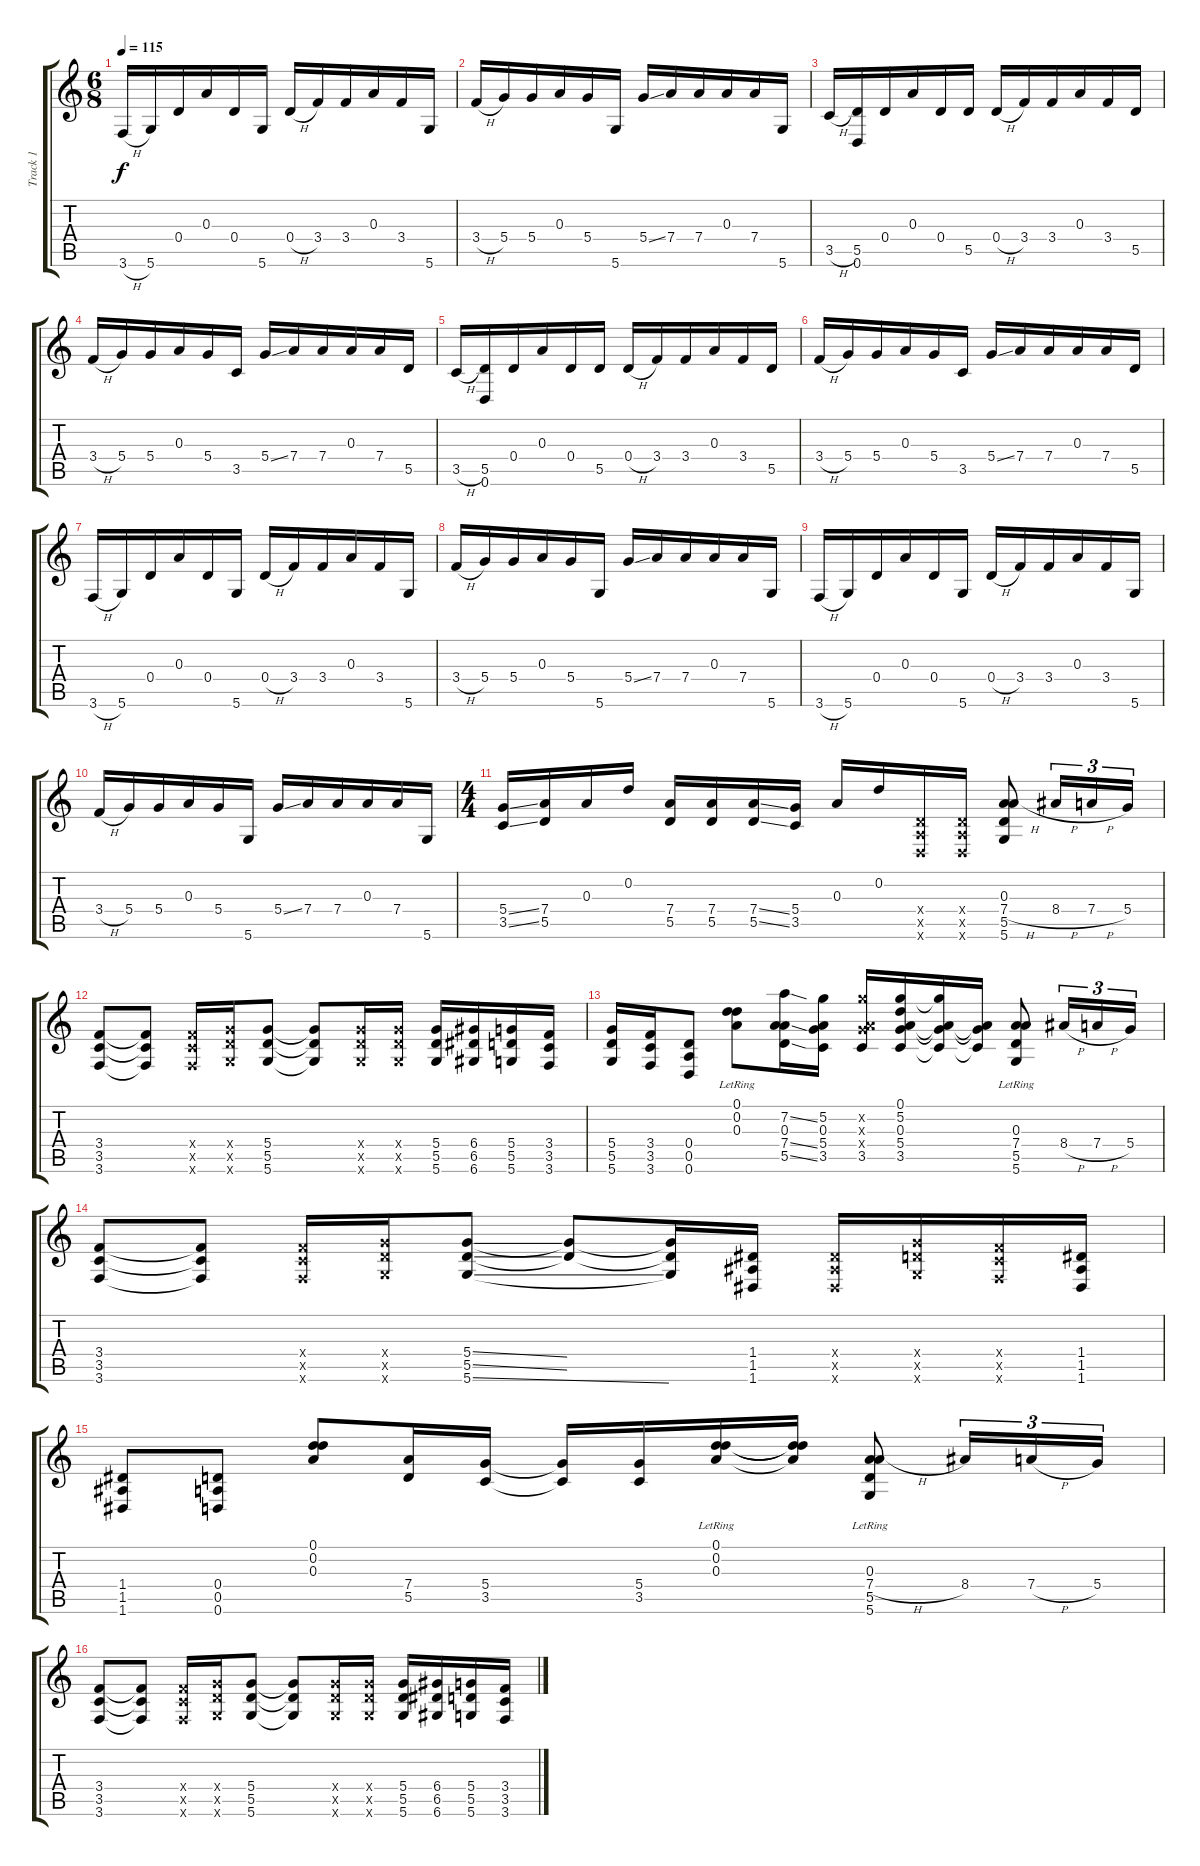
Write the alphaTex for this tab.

\track ("Track 1" "Track 1") {instrument overdrivenguitar}
\staff {score tabs}
\tuning (D4 D4 A3 D3 A2 D2) {hide}
\ts (6 8)
\tempo 115
\clef g2
\ks c
3.6{h}.16{dy f} 5.6.16 0.4.16 0.3.16 0.4.16 5.6.16 0.4{h}.16 3.4.16 3.4.16 0.3.16 3.4.16 5.6.16 |
3.4{h}.16 5.4.16 5.4.16 0.3.16 5.4.16 5.6.16 5.4{ss}.16 7.4.16 7.4.16 0.3.16 7.4.16 5.6.16 |
3.5{h}.16 (5.5 0.6).16 0.4.16 0.3.16 0.4.16 5.5.16 0.4{h}.16 3.4.16 3.4.16 0.3.16 3.4.16 5.5.16 |
3.4{h}.16 5.4.16 5.4.16 0.3.16 5.4.16 3.5.16 5.4{ss}.16 7.4.16 7.4.16 0.3.16 7.4.16 5.5.16 |
3.5{h}.16 (5.5 0.6).16 0.4.16 0.3.16 0.4.16 5.5.16 0.4{h}.16 3.4.16 3.4.16 0.3.16 3.4.16 5.5.16 |
3.4{h}.16 5.4.16 5.4.16 0.3.16 5.4.16 3.5.16 5.4{ss}.16 7.4.16 7.4.16 0.3.16 7.4.16 5.5.16 |
3.6{h}.16 5.6.16 0.4.16 0.3.16 0.4.16 5.6.16 0.4{h}.16 3.4.16 3.4.16 0.3.16 3.4.16 5.6.16 |
3.4{h}.16 5.4.16 5.4.16 0.3.16 5.4.16 5.6.16 5.4{ss}.16 7.4.16 7.4.16 0.3.16 7.4.16 5.6.16 |
3.6{h}.16 5.6.16 0.4.16 0.3.16 0.4.16 5.6.16 0.4{h}.16 3.4.16 3.4.16 0.3.16 3.4.16 5.6.16 |
3.4{h}.16 5.4.16 5.4.16 0.3.16 5.4.16 5.6.16 5.4{ss}.16 7.4.16 7.4.16 0.3.16 7.4.16 5.6.16 |
\ts (4 4)
(5.4{ss} 3.5{ss}).16 (7.4 5.5).16 0.3.16 0.2.16 (7.4 5.5).16 (7.4 5.5).16 (7.4{ss} 5.5{ss}).16 (5.4 3.5).16 0.3.16 0.2.16 (0.4{x} 0.5{x} 0.6{x}).16 (0.4{x} 0.5{x} 0.6{x}).16 (0.3 7.4{h} 5.5 5.6).8 8.4{h}.16{tu (3 2)} 7.4{h}.16{tu (3 2)} 5.4.16{tu (3 2)} |
(3.4 3.5 3.6).8 (3.4{t} 3.5{t} 3.6{t}).8 (3.4{x} 3.5{x} 3.6{x}).16 (5.4{x} 5.5{x} 5.6{x}).16 (5.4 5.5 5.6).8 (5.4{t} 5.5{t} 5.6{t}).8 (5.4{x} 5.5{x} 5.6{x}).16 (5.4{x} 5.5{x} 5.6{x}).16 (5.4 5.5 5.6).16 (6.4 6.5 6.6).16 (5.4 5.5 5.6).16 (3.4 3.5 3.6).16 |
(5.4 5.5 5.6).16 (3.4 3.5 3.6).16 (0.4 0.5 0.6).8 (0.1{lr} 0.2{lr} 0.3{lr}).8 (7.2{ss} 0.3 7.4{ss} 5.5{ss}).16 (5.2 0.3 5.4 3.5).16 (5.2{x} 0.3{x} 5.4{x} 3.5).16 (0.1 5.2 0.3 5.4 3.5).16 (5.2{t} 0.3{t} 5.4{t} 3.5{t}).16 (0.3{t} 5.4{t} 3.5{t}).16 (0.3 7.4{lr} 5.5{lr} 5.6{lr}).8 8.4{h}.16{tu (3 2)} 7.4{h}.16{tu (3 2)} 5.4.16{tu (3 2)} |
(3.4 3.5 3.6).8 (3.4{t} 3.5{t} 3.6{t}).8 (3.4{x} 3.5{x} 3.6{x}).16 (5.4{x} 5.5{x} 5.6{x}).16 (5.4{ss} 5.5{ss} 5.6{ss}).8 (5.4{t} 5.5{t}).8 (5.4{t} 5.5{t} 5.6{t}).16 (1.4 1.5 1.6).16 (1.4{x} 1.5{x} 1.6{x}).16 (5.4{x} 5.5{x} 5.6{x}).16 (3.4{x} 3.5{x} 3.6{x}).16 (1.4 1.5 1.6).16 |
(1.4 1.5 1.6).8 (0.4 0.5 0.6).8 (0.1 0.2 0.3).8 (7.4 5.5).16 (5.4 3.5).16 (5.4{t} 3.5{t}).16 (5.4 3.5).16 (0.1{lr} 0.2{lr} 0.3{lr}).16 (0.1{t} 0.2{t} 0.3{t}).16 (0.3{lr} 7.4{h} 5.5{lr} 5.6{lr}).8 8.4.16{tu (3 2)} 7.4{h}.16{tu (3 2)} 5.4.16{tu (3 2)} |
(3.4 3.5 3.6).8 (3.4{t} 3.5{t} 3.6{t}).8 (3.4{x} 3.5{x} 3.6{x}).16 (5.4{x} 5.5{x} 5.6{x}).16 (5.4 5.5 5.6).8 (5.4{t} 5.5{t} 5.6{t}).8 (5.4{x} 5.5{x} 5.6{x}).16 (5.4{x} 5.5{x} 5.6{x}).16 (5.4 5.5 5.6).16 (6.4 6.5 6.6).16 (5.4 5.5 5.6).16 (3.4 3.5 3.6).16
